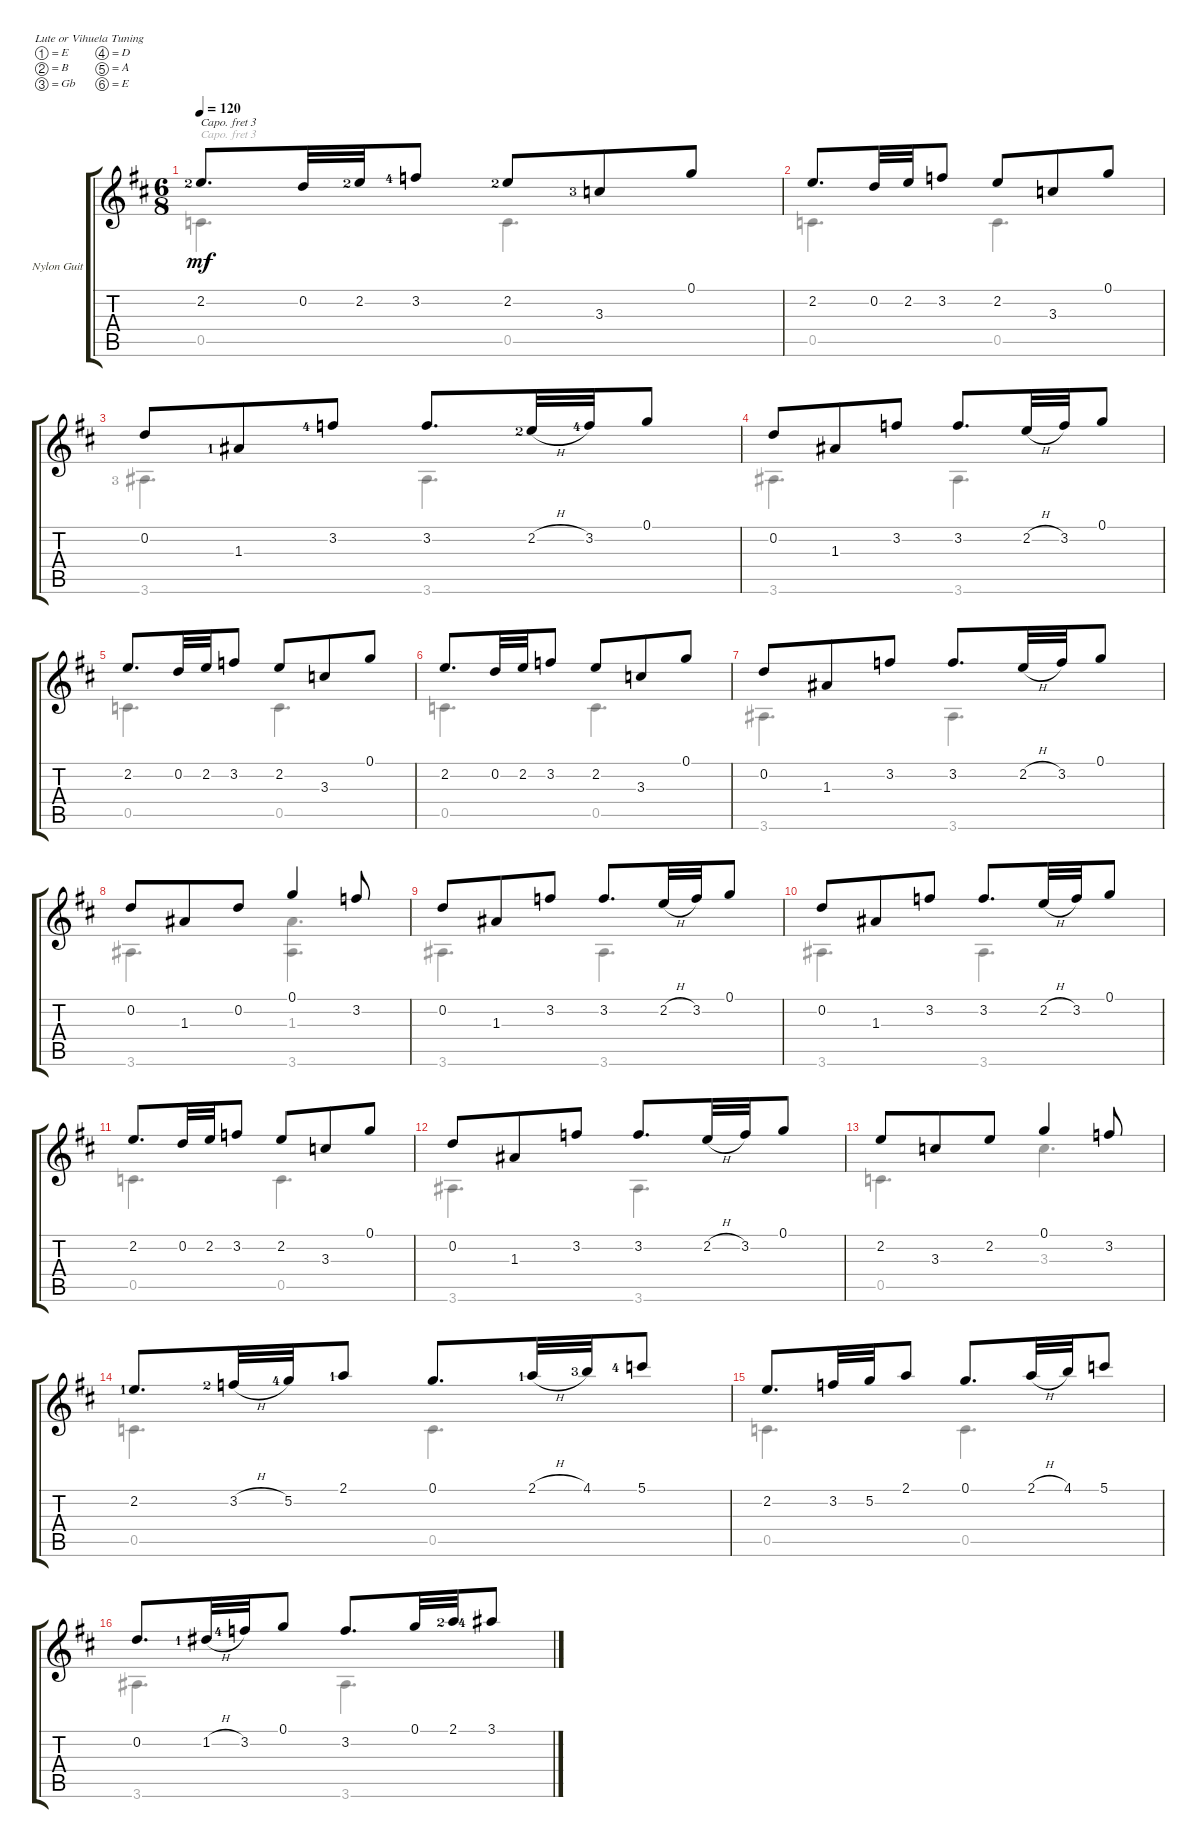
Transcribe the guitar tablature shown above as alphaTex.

\defaultSystemsLayout 4
\bracketExtendMode groupsimilarinstruments
\firstSystemTrackNameOrientation horizontal
\otherSystemsTrackNameOrientation horizontal
\track ("Nylon Guitar" "Nylon Guit") {instrument acousticguitarsteel}
\staff {score tabs}
\capo 3
\tuning (E4 B3 Gb3 D3 A2 E2)
\voice
\ts (6 8)
\tempo 120
\clef g2
\scale
0.381044
\ks d
2.2{lf 3}.8{d dy mf instrument acousticguitarsteel} 0.2.32 2.2{lf 3}.32 3.2{lf 5}.8 2.2{lf 3}.8 3.3{lf 4}.8 0.1.8 |
\scale
0.309478 2.2.8{d} 0.2.32 2.2.32 3.2.8 2.2.8 3.3.8 0.1.8 |
\scale
0.309478 0.2.8 1.3{lf 2}.8 3.2{lf 5}.8 3.2.8{d} 2.2{h lf 3}.32 3.2{lf 5}.32 0.1.8 |
\scale
0.333333 0.2.8 1.3.8 3.2.8 3.2.8{d} 2.2{h}.32 3.2.32 0.1.8 |
\scale
0.333333 2.2.8{d} 0.2.32 2.2.32 3.2.8 2.2.8 3.3.8 0.1.8 |
\scale
0.333333 2.2.8{d} 0.2.32 2.2.32 3.2.8 2.2.8 3.3.8 0.1.8 |
\scale
0.36758 0.2.8 1.3.8 3.2.8 3.2.8{d} 2.2{h}.32 3.2.32 0.1.8 |
\scale
0.26484 0.2.8 1.3.8 0.2.8 0.1.4 3.2.8 |
\scale
0.36758 0.2.8 1.3.8 3.2.8 3.2.8{d} 2.2{h}.32 3.2.32 0.1.8 |
\scale
0.333333 0.2.8 1.3.8 3.2.8 3.2.8{d} 2.2{h}.32 3.2.32 0.1.8 |
\scale
0.333333 2.2.8{d} 0.2.32 2.2.32 3.2.8 2.2.8 3.3.8 0.1.8 |
\scale
0.333333 0.2.8 1.3.8 3.2.8 3.2.8{d} 2.2{h}.32 3.2.32 0.1.8 |
\scale
0.200692 2.2.8 3.3.8 2.2.8 0.1.4 3.2.8 |
\scale
0.399654 2.2{lf 2}.8{d} 3.2{h lf 3}.32 5.2{lf 5}.32 2.1{lf 2}.8 0.1.8{d} 2.1{h lf 2}.32 4.1{lf 4}.32 5.1{lf 5}.8 |
\scale
0.399654 2.2.8{d} 3.2.32 5.2.32 2.1.8 0.1.8{d} 2.1{h}.32 4.1.32 5.1.8 |
\scale
0.294849 0.2.8{d} 1.2{h lf 2}.32 3.2{lf 5}.32 0.1.8 3.2.8{d} 0.1.32 2.1{lf 3}.32 3.1{lf 5}.8
\voice
\clef g2
\ottava regular
\simile none
\scale
0.381044
\ks d
0.5.4{d dy mf} 0.5.4{d} |
\scale
0.309478 0.5.4{d} 0.5.4{d} |
\scale
0.309478 3.6{lf 4}.4{d} 3.6.4{d} |
\scale
0.333333 3.6.4{d} 3.6.4{d} |
\scale
0.333333 0.5.4{d} 0.5.4{d} |
\scale
0.333333 0.5.4{d} 0.5.4{d} |
\scale
0.36758 3.6.4{d} 3.6.4{d} |
\scale
0.26484 3.6.4{d} (3.6 1.3).4{d} |
\scale
0.36758 3.6.4{d} 3.6.4{d} |
\scale
0.333333 3.6.4{d} 3.6.4{d} |
\scale
0.333333 0.5.4{d} 0.5.4{d} |
\scale
0.333333 3.6.4{d} 3.6.4{d} |
\scale
0.200692 0.5.4{d} 3.3.4{d} |
\scale
0.399654 0.5.4{d} 0.5.4{d} |
\scale
0.399654 0.5.4{d} 0.5.4{d} |
\scale
0.294849 3.6.4{d} 3.6.4{d}
